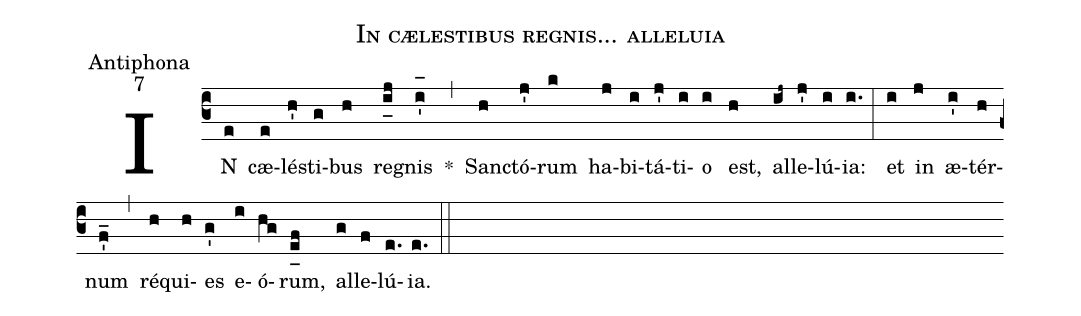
name:In cælestibus regnis... alleluia;
office-part:Antiphona;
mode:7;
%%
(c3) IN(e) cæ(e)lé(h')sti(g)bus(h) re(i_[uh:l]j)gnis(i'_[oh:h]) *(,) San(h)ctó(j')rum(k) ha(j)bi(i)tá(j')ti(i)o(i) est,(h) al(ij~)le(j')lú(i){ia}:(i.) (:) et(i) in(j) æ(i')tér(h)num(f'_) (,) ré(h)qui(h)es(g') e(i)ó(hg)rum,(e_[uh:l]f) al(g)le(f)lú(e.){ia}.(e.) (::)

%<eu>E(i) u(i) o(j) u(i) a(h) e.</eu>(gf..) (::)
